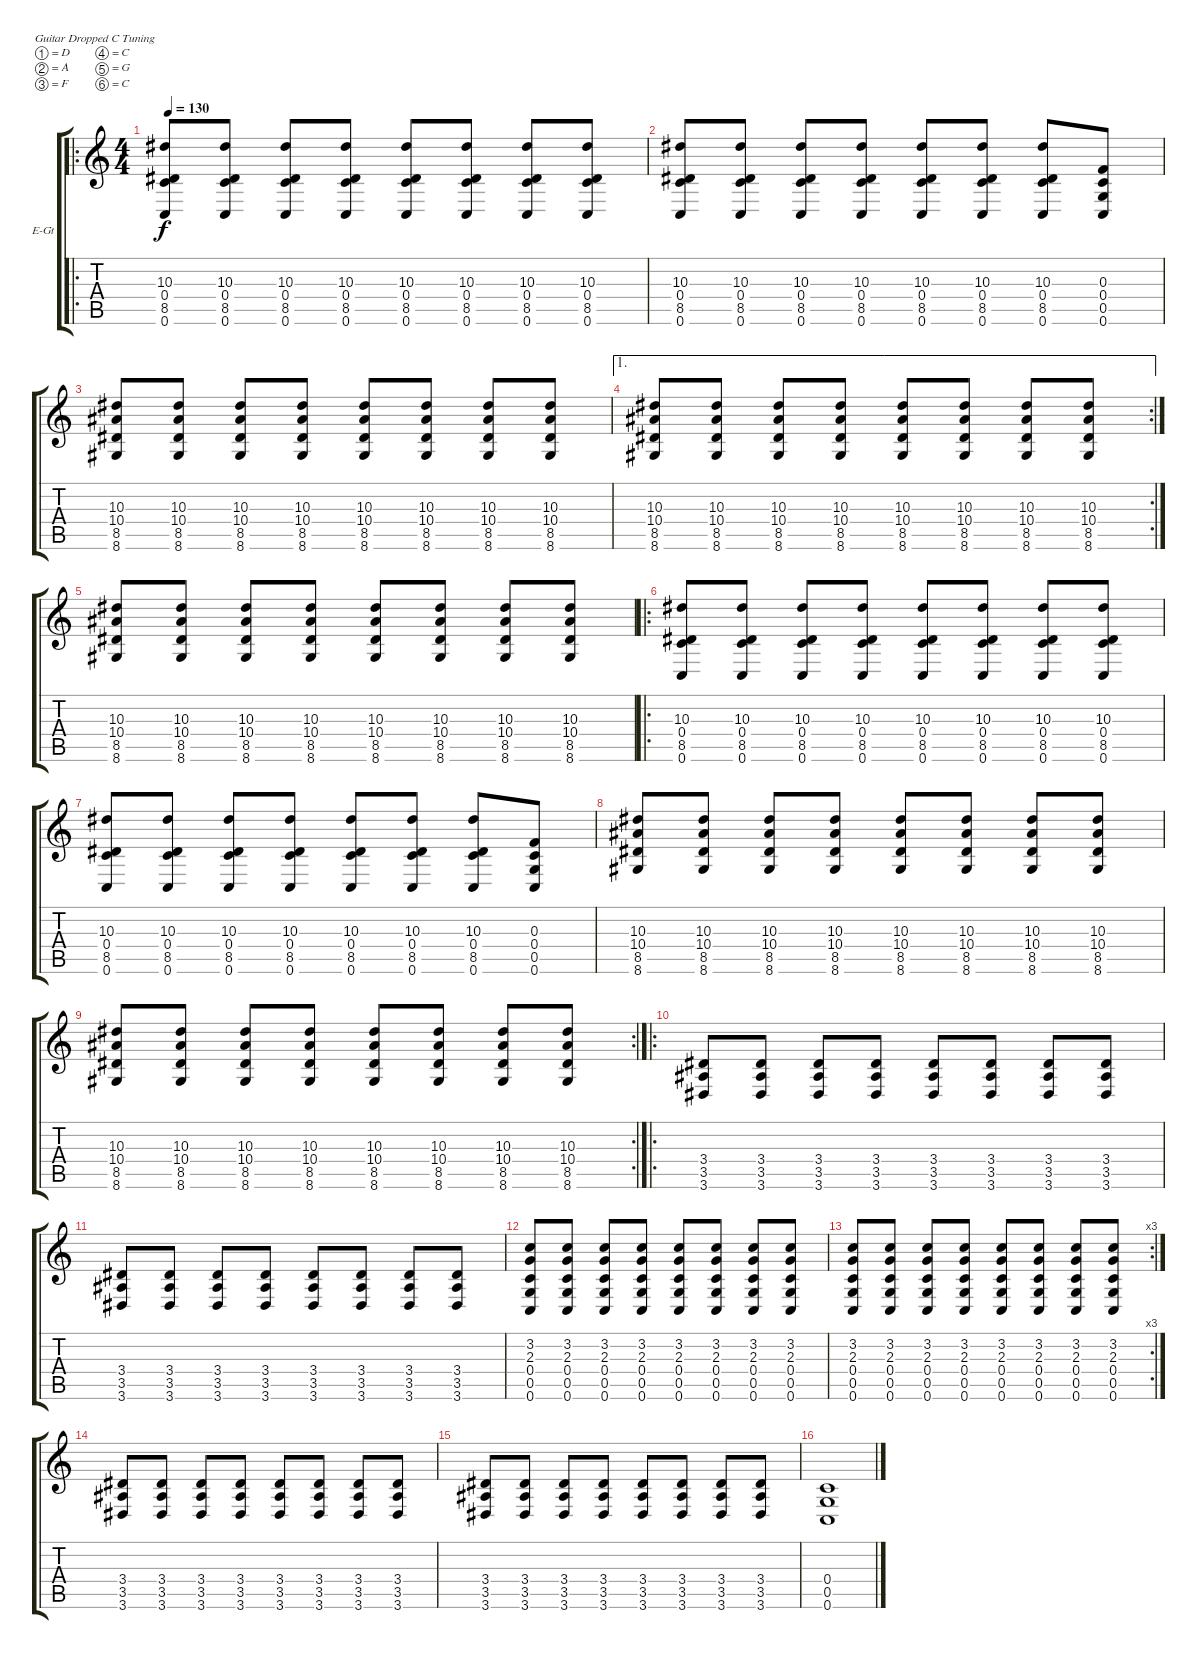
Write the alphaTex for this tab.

\defaultSystemsLayout 4
\bracketExtendMode groupsimilarinstruments
\firstSystemTrackNameOrientation horizontal
\otherSystemsTrackNameOrientation horizontal
\track ("Electric Guitar" "E-Gt") {instrument overdrivenguitar}
\staff {score tabs}
\tuning (D4 A3 F3 C3 G2 C2)
\ro
\ts (4 4)
\tempo 130
\clef g2
\ks c
(0.6 8.5 0.4 10.3).8{dy f} (0.6 8.5 0.4 10.3).8 (0.6 8.5 0.4 10.3).8 (0.6 8.5 0.4 10.3).8 (0.6 8.5 0.4 10.3).8 (0.6 8.5 0.4 10.3).8 (0.6 8.5 0.4 10.3).8 (0.6 8.5 0.4 10.3).8 |
(0.6 8.5 0.4 10.3).8 (0.6 8.5 0.4 10.3).8 (0.6 8.5 0.4 10.3).8 (0.6 8.5 0.4 10.3).8 (0.6 8.5 0.4 10.3).8 (0.6 8.5 0.4 10.3).8 (0.6 8.5 0.4 10.3).8 (0.6 0.5 0.4 0.3).8 |
(8.6 8.5 10.4 10.3).8 (8.6 8.5 10.4 10.3).8 (8.6 8.5 10.4 10.3).8 (8.6 8.5 10.4 10.3).8 (8.6 8.5 10.4 10.3).8 (8.6 8.5 10.4 10.3).8 (8.6 8.5 10.4 10.3).8 (8.6 8.5 10.4 10.3).8 |
\ae 1
\rc 2
(8.6 8.5 10.4 10.3).8 (8.6 8.5 10.4 10.3).8 (8.6 8.5 10.4 10.3).8 (8.6 8.5 10.4 10.3).8 (8.6 8.5 10.4 10.3).8 (8.6 8.5 10.4 10.3).8 (8.6 8.5 10.4 10.3).8 (8.6 8.5 10.4 10.3).8 |
(8.6 8.5 10.4 10.3).8 (8.6 8.5 10.4 10.3).8 (8.6 8.5 10.4 10.3).8 (8.6 8.5 10.4 10.3).8 (8.6 8.5 10.4 10.3).8 (8.6 8.5 10.4 10.3).8 (8.6 8.5 10.4 10.3).8 (8.6 8.5 10.4 10.3).8 |
\ro
(0.6 8.5 0.4 10.3).8 (0.6 8.5 0.4 10.3).8 (0.6 8.5 0.4 10.3).8 (0.6 8.5 0.4 10.3).8 (0.6 8.5 0.4 10.3).8 (0.6 8.5 0.4 10.3).8 (0.6 8.5 0.4 10.3).8 (0.6 8.5 0.4 10.3).8 |
(0.6 8.5 0.4 10.3).8 (0.6 8.5 0.4 10.3).8 (0.6 8.5 0.4 10.3).8 (0.6 8.5 0.4 10.3).8 (0.6 8.5 0.4 10.3).8 (0.6 8.5 0.4 10.3).8 (0.6 8.5 0.4 10.3).8 (0.6 0.5 0.4 0.3).8 |
(8.6 8.5 10.4 10.3).8 (8.6 8.5 10.4 10.3).8 (8.6 8.5 10.4 10.3).8 (8.6 8.5 10.4 10.3).8 (8.6 8.5 10.4 10.3).8 (8.6 8.5 10.4 10.3).8 (8.6 8.5 10.4 10.3).8 (8.6 8.5 10.4 10.3).8 |
\rc 2
(8.6 8.5 10.4 10.3).8 (8.6 8.5 10.4 10.3).8 (8.6 8.5 10.4 10.3).8 (8.6 8.5 10.4 10.3).8 (8.6 8.5 10.4 10.3).8 (8.6 8.5 10.4 10.3).8 (8.6 8.5 10.4 10.3).8 (8.6 8.5 10.4 10.3).8 |
\ro
(3.6 3.5 3.4).8 (3.6 3.5 3.4).8 (3.6 3.4 3.5).8 (3.6 3.4 3.5).8 (3.6 3.4 3.5).8 (3.6 3.4 3.5).8 (3.6 3.4 3.5).8 (3.6 3.4 3.5).8 |
(3.6 3.5 3.4).8 (3.6 3.5 3.4).8 (3.6 3.4 3.5).8 (3.6 3.4 3.5).8 (3.6 3.4 3.5).8 (3.6 3.4 3.5).8 (3.6 3.4 3.5).8 (3.6 3.4 3.5).8 |
(3.2 2.3 0.4 0.5 0.6).8 (3.2 2.3 0.4 0.5 0.6).8 (3.2 2.3 0.4 0.5 0.6).8 (3.2 2.3 0.4 0.5 0.6).8 (3.2 2.3 0.4 0.5 0.6).8 (3.2 2.3 0.4 0.5 0.6).8 (3.2 2.3 0.4 0.5 0.6).8 (3.2 2.3 0.4 0.5 0.6).8 |
\rc 3
(3.2 2.3 0.4 0.5 0.6).8 (3.2 2.3 0.4 0.5 0.6).8 (3.2 2.3 0.4 0.5 0.6).8 (3.2 2.3 0.4 0.5 0.6).8 (3.2 2.3 0.4 0.5 0.6).8 (3.2 2.3 0.4 0.5 0.6).8 (3.2 2.3 0.4 0.5 0.6).8 (3.2 2.3 0.4 0.5 0.6).8 |
(3.6 3.5 3.4).8 (3.6 3.5 3.4).8 (3.6 3.4 3.5).8 (3.6 3.4 3.5).8 (3.6 3.4 3.5).8 (3.6 3.4 3.5).8 (3.6 3.4 3.5).8 (3.6 3.4 3.5).8 |
(3.6 3.5 3.4).8 (3.6 3.5 3.4).8 (3.6 3.4 3.5).8 (3.6 3.4 3.5).8 (3.6 3.4 3.5).8 (3.6 3.4 3.5).8 (3.6 3.4 3.5).8 (3.6 3.4 3.5).8 |
(0.6 0.5 0.4).1
